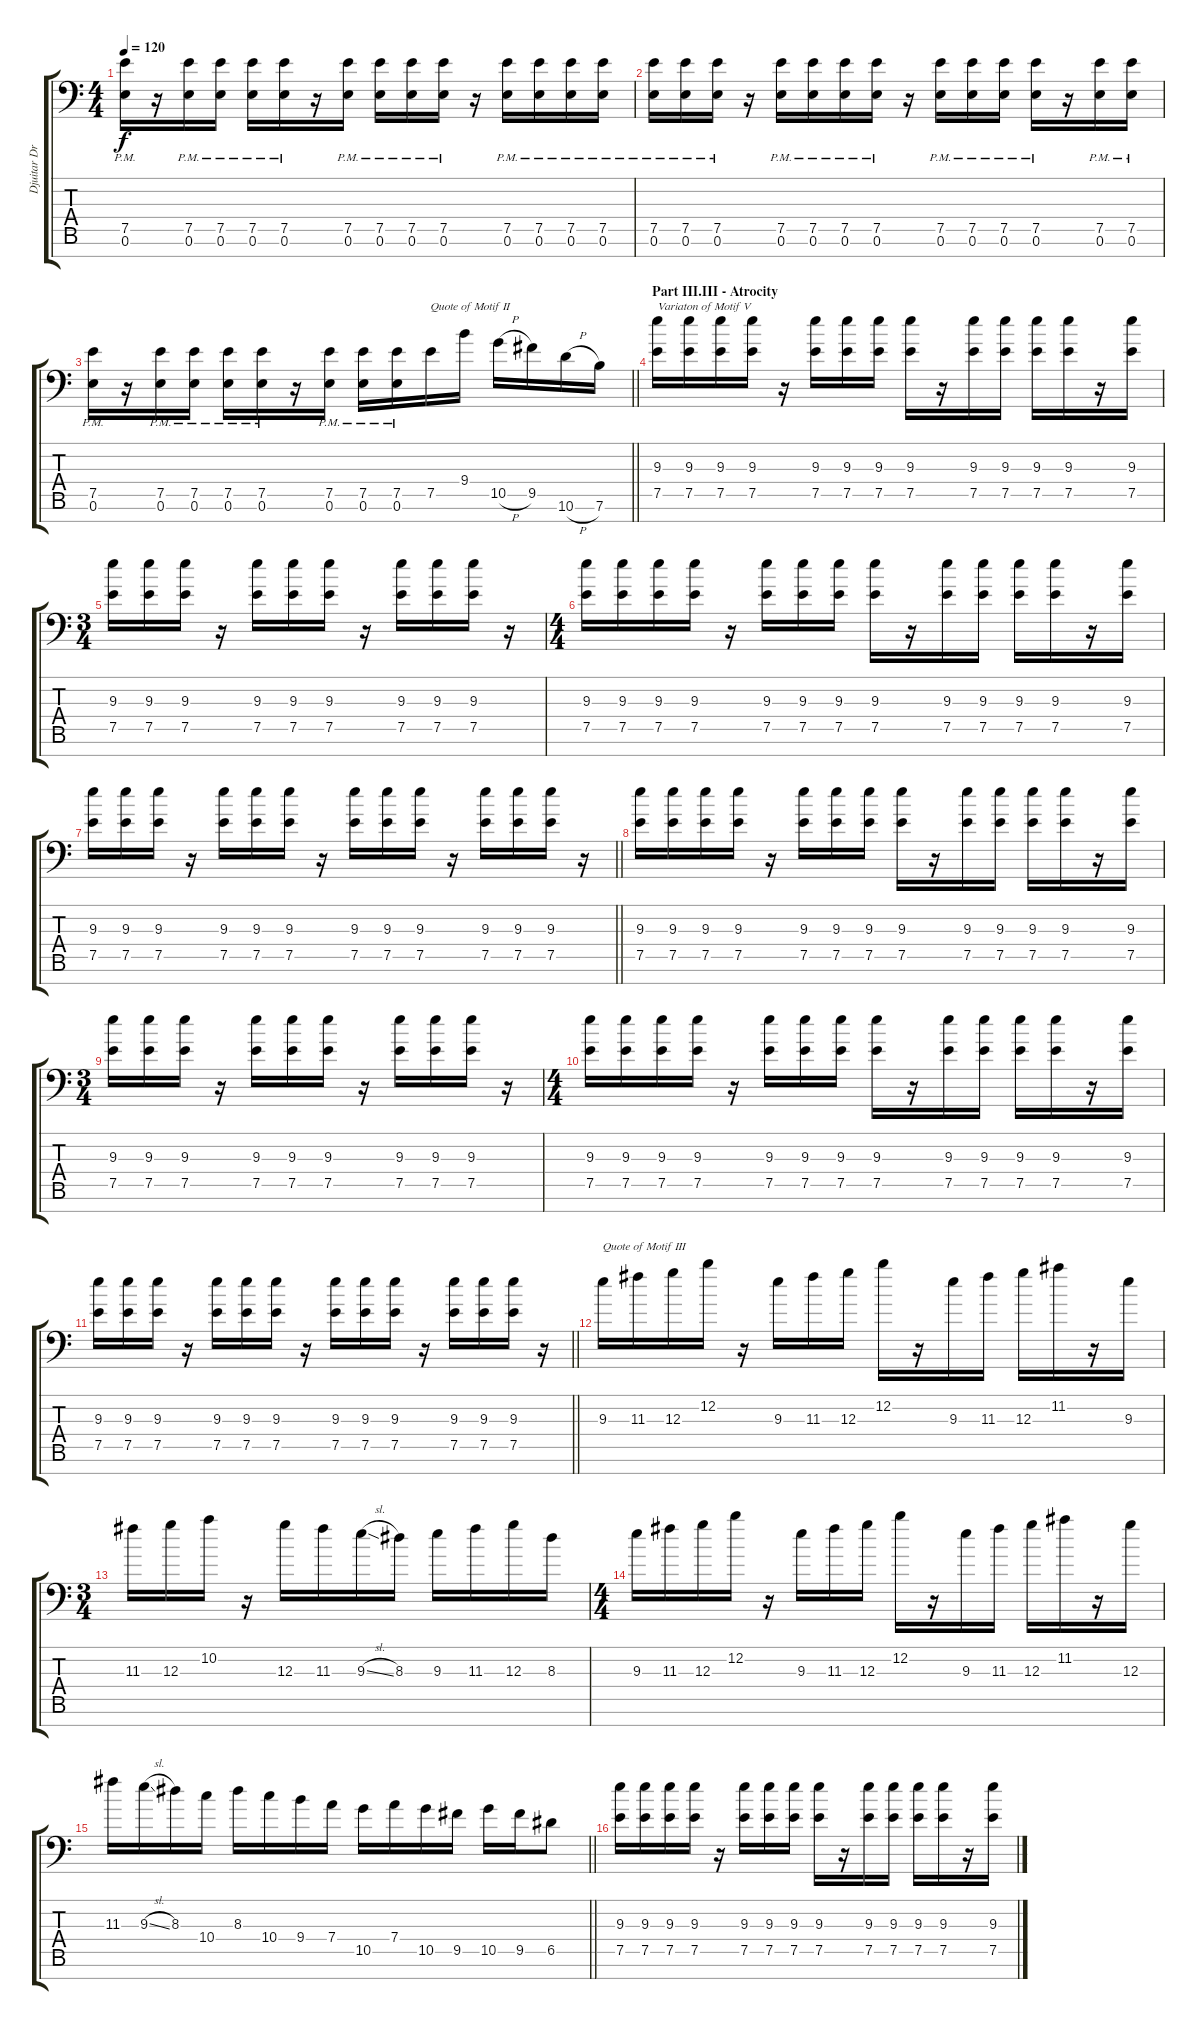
\track ("Djuitar Dropped A" "Djuitar Dr") {instrument distortionguitar}
\staff {score tabs}
\tuning (E4 B3 G3 D3 A2 E2 A1) {hide}
\ts (4 4)
\tempo 120
\clef f4
\ks c
(7.5{pm} 0.6{pm}).16{dy f} r.16 (7.5{pm} 0.6{pm}).16 (7.5{pm} 0.6{pm}).16 (7.5{pm} 0.6{pm}).16 (7.5{pm} 0.6{pm}).16 r.16 (7.5{pm} 0.6{pm}).16 (7.5{pm} 0.6{pm}).16 (7.5{pm} 0.6{pm}).16 (7.5{pm} 0.6{pm}).16 r.16 (7.5{pm} 0.6{pm}).16 (7.5{pm} 0.6{pm}).16 (7.5{pm} 0.6{pm}).16 (7.5{pm} 0.6{pm}).16 |
(7.5{pm} 0.6{pm}).16 (7.5{pm} 0.6{pm}).16 (7.5{pm} 0.6{pm}).16 r.16 (7.5{pm} 0.6{pm}).16 (7.5{pm} 0.6{pm}).16 (7.5{pm} 0.6{pm}).16 (7.5{pm} 0.6{pm}).16 r.16 (7.5{pm} 0.6{pm}).16 (7.5{pm} 0.6{pm}).16 (7.5{pm} 0.6{pm}).16 (7.5{pm} 0.6{pm}).16 r.16 (7.5{pm} 0.6{pm}).16 (7.5{pm} 0.6{pm}).16 |
\barLineRight lightlight
(7.5{pm} 0.6{pm}).16 r.16 (7.5{pm} 0.6{pm}).16 (7.5{pm} 0.6{pm}).16 (7.5{pm} 0.6{pm}).16 (7.5{pm} 0.6{pm}).16 r.16 (7.5{pm} 0.6{pm}).16 (7.5{pm} 0.6{pm}).16 (7.5{pm} 0.6{pm}).16 7.5.16{txt "Quote of Motif II"} 9.4.16 10.5{h}.16 9.5.16 10.6{h}.16 7.6.16 |
\section ("" "Part III.III - Atrocity")
(9.3 7.5).16{txt "Variaton of Motif V"} (9.3 7.5).16 (9.3 7.5).16 (9.3 7.5).16 r.16 (9.3 7.5).16 (9.3 7.5).16 (9.3 7.5).16 (9.3 7.5).16 r.16 (9.3 7.5).16 (9.3 7.5).16 (9.3 7.5).16 (9.3 7.5).16 r.16 (9.3 7.5).16 |
\ts (3 4)
(9.3 7.5).16 (9.3 7.5).16 (9.3 7.5).16 r.16 (9.3 7.5).16 (9.3 7.5).16 (9.3 7.5).16 r.16 (9.3 7.5).16 (9.3 7.5).16 (9.3 7.5).16 r.16 |
\ts (4 4)
(9.3 7.5).16 (9.3 7.5).16 (9.3 7.5).16 (9.3 7.5).16 r.16 (9.3 7.5).16 (9.3 7.5).16 (9.3 7.5).16 (9.3 7.5).16 r.16 (9.3 7.5).16 (9.3 7.5).16 (9.3 7.5).16 (9.3 7.5).16 r.16 (9.3 7.5).16 |
\barLineRight lightlight
(9.3 7.5).16 (9.3 7.5).16 (9.3 7.5).16 r.16 (9.3 7.5).16 (9.3 7.5).16 (9.3 7.5).16 r.16 (9.3 7.5).16 (9.3 7.5).16 (9.3 7.5).16 r.16 (9.3 7.5).16 (9.3 7.5).16 (9.3 7.5).16 r.16 |
(9.3 7.5).16 (9.3 7.5).16 (9.3 7.5).16 (9.3 7.5).16 r.16 (9.3 7.5).16 (9.3 7.5).16 (9.3 7.5).16 (9.3 7.5).16 r.16 (9.3 7.5).16 (9.3 7.5).16 (9.3 7.5).16 (9.3 7.5).16 r.16 (9.3 7.5).16 |
\ts (3 4)
(9.3 7.5).16 (9.3 7.5).16 (9.3 7.5).16 r.16 (9.3 7.5).16 (9.3 7.5).16 (9.3 7.5).16 r.16 (9.3 7.5).16 (9.3 7.5).16 (9.3 7.5).16 r.16 |
\ts (4 4)
(9.3 7.5).16 (9.3 7.5).16 (9.3 7.5).16 (9.3 7.5).16 r.16 (9.3 7.5).16 (9.3 7.5).16 (9.3 7.5).16 (9.3 7.5).16 r.16 (9.3 7.5).16 (9.3 7.5).16 (9.3 7.5).16 (9.3 7.5).16 r.16 (9.3 7.5).16 |
\barLineRight lightlight
(9.3 7.5).16 (9.3 7.5).16 (9.3 7.5).16 r.16 (9.3 7.5).16 (9.3 7.5).16 (9.3 7.5).16 r.16 (9.3 7.5).16 (9.3 7.5).16 (9.3 7.5).16 r.16 (9.3 7.5).16 (9.3 7.5).16 (9.3 7.5).16 r.16 |
9.3.16{txt "Quote of Motif III"} 11.3.16 12.3.16 12.2.16 r.16 9.3.16 11.3.16 12.3.16 12.2.16 r.16 9.3.16 11.3.16 12.3.16 11.2.16 r.16 9.3.16 |
\ts (3 4)
11.3.16 12.3.16 10.2.16 r.16 12.3.16 11.3.16 9.3{sl}.16 8.3.16 9.3.16 11.3.16 12.3.16 8.3.16 |
\ts (4 4)
9.3.16 11.3.16 12.3.16 12.2.16 r.16 9.3.16 11.3.16 12.3.16 12.2.16 r.16 9.3.16 11.3.16 12.3.16 11.2.16 r.16 12.3.16 |
\barLineRight lightlight
11.3.16 9.3{sl}.16 8.3.16 10.4.16 8.3.16 10.4.16 9.4.16 7.4.16 10.5.16 7.4.16 10.5.16 9.5.16 10.5.16 9.5.16 6.5.8 |
\section ("" "")
(9.3 7.5).16 (9.3 7.5).16 (9.3 7.5).16 (9.3 7.5).16 r.16 (9.3 7.5).16 (9.3 7.5).16 (9.3 7.5).16 (9.3 7.5).16 r.16 (9.3 7.5).16 (9.3 7.5).16 (9.3 7.5).16 (9.3 7.5).16 r.16 (9.3 7.5).16
